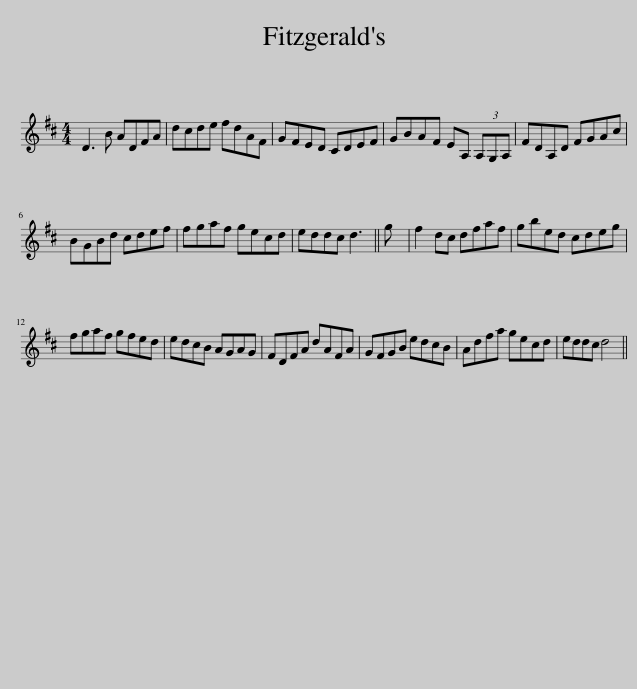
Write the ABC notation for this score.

X:1
L:1/8
M:4/4
I:linebreak $
K:D
V:1 treble
V:1
 D3 B ADFA | dcde fdAF | GFED CDEF | GBAF EA, (3A,G,A, | FDA,D FGAc |$ %5
 BGBd cdef | fgaf gecd | eddc d3 || g | f2 dc dfaf | %10
 gbed cdeg |$ fgaf gfed | edcB AGAG | FDFA dAFA | GFGB edcB | %15
 Adfa gecd | eddc d4 || %17
